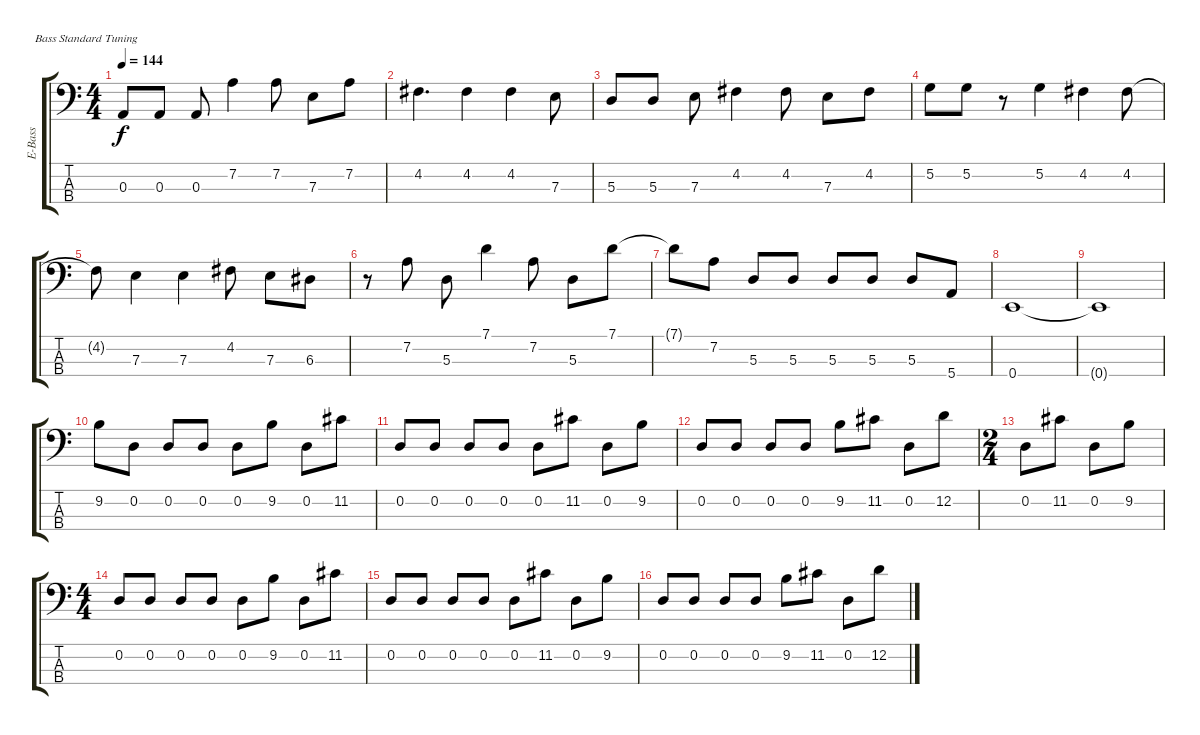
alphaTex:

\bracketExtendMode groupsimilarinstruments
\otherSystemsTrackNameOrientation horizontal
\track ("Bass" "E-Bass") {instrument electricbassfinger}
\staff {score tabs}
\tuning (G2 D2 A1 E1)
\ts (4 4)
\tempo 144
\clef f4
\ks c
0.3.8{dy f beam Up} 0.3.8{beam Up} 0.3.8{beam Up} 7.2.4{beam Down} 7.2.8{beam Down} 7.3.8{beam Down} 7.2.8{beam Down} |
4.2{acc #}.4{d beam Down} 4.2{acc #}.4{beam Down} 4.2{acc #}.4{beam Down} 7.3.8{beam Down} |
5.3.8{beam Up} 5.3.8{beam Up} 7.3.8{beam Down} 4.2{acc #}.4{beam Down} 4.2{acc #}.8{beam Down} 7.3.8{beam Down} 4.2{acc #}.8{beam Down} |
5.2.8{beam Down} 5.2.8{beam Down} r.8{beam Down} 5.2.4{beam Down} 4.2{acc #}.4{beam Down} 4.2{acc #}.8{beam Down} |
4.2{t acc #}.8{beam Down} 7.3.4{beam Down} 7.3.4{beam Down} 4.2{acc #}.8{beam Down} 7.3.8{beam Down} 6.3{acc #}.8{beam Down} |
r.8{beam Down} 7.2.8{beam Down} 5.3.8{beam Down} 7.1.4{beam Down} 7.2.8{beam Down} 5.3.8{beam Down} 7.1.8{beam Down} |
7.1{t}.8{beam Down} 7.2.8{beam Down} 5.3.8{beam Up} 5.3.8{beam Up} 5.3.8{beam Up} 5.3.8{beam Up} 5.3.8{beam Up} 5.4.8{beam Up} |
0.4.1{beam Up} |
0.4{t}.1{beam Up} |
9.2.8{beam Down} 0.2.8{beam Down} 0.2.8{beam Up} 0.2.8{beam Up} 0.2.8{beam Down} 9.2.8{beam Down} 0.2.8{beam Down} 11.2{acc #}.8{beam Down} |
0.2.8{beam Up} 0.2.8{beam Up} 0.2.8{beam Up} 0.2.8{beam Up} 0.2.8{beam Down} 11.2{acc #}.8{beam Down} 0.2.8{beam Down} 9.2.8{beam Down} |
0.2.8{beam Up} 0.2.8{beam Up} 0.2.8{beam Up} 0.2.8{beam Up} 9.2.8{beam Down} 11.2{acc #}.8{beam Down} 0.2.8{beam Down} 12.2.8{beam Down} |
\ts (2 4)
0.2.8{beam Down} 11.2{acc #}.8{beam Down} 0.2.8{beam Down} 9.2.8{beam Down} |
\ts (4 4)
0.2.8{beam Up} 0.2.8{beam Up} 0.2.8{beam Up} 0.2.8{beam Up} 0.2.8{beam Down} 9.2.8{beam Down} 0.2.8{beam Down} 11.2{acc #}.8{beam Down} |
0.2.8{beam Up} 0.2.8{beam Up} 0.2.8{beam Up} 0.2.8{beam Up} 0.2.8{beam Down} 11.2{acc #}.8{beam Down} 0.2.8{beam Down} 9.2.8{beam Down} |
0.2.8{beam Up} 0.2.8{beam Up} 0.2.8{beam Up} 0.2.8{beam Up} 9.2.8{beam Down} 11.2{acc #}.8{beam Down} 0.2.8{beam Down} 12.2.8{beam Down}
